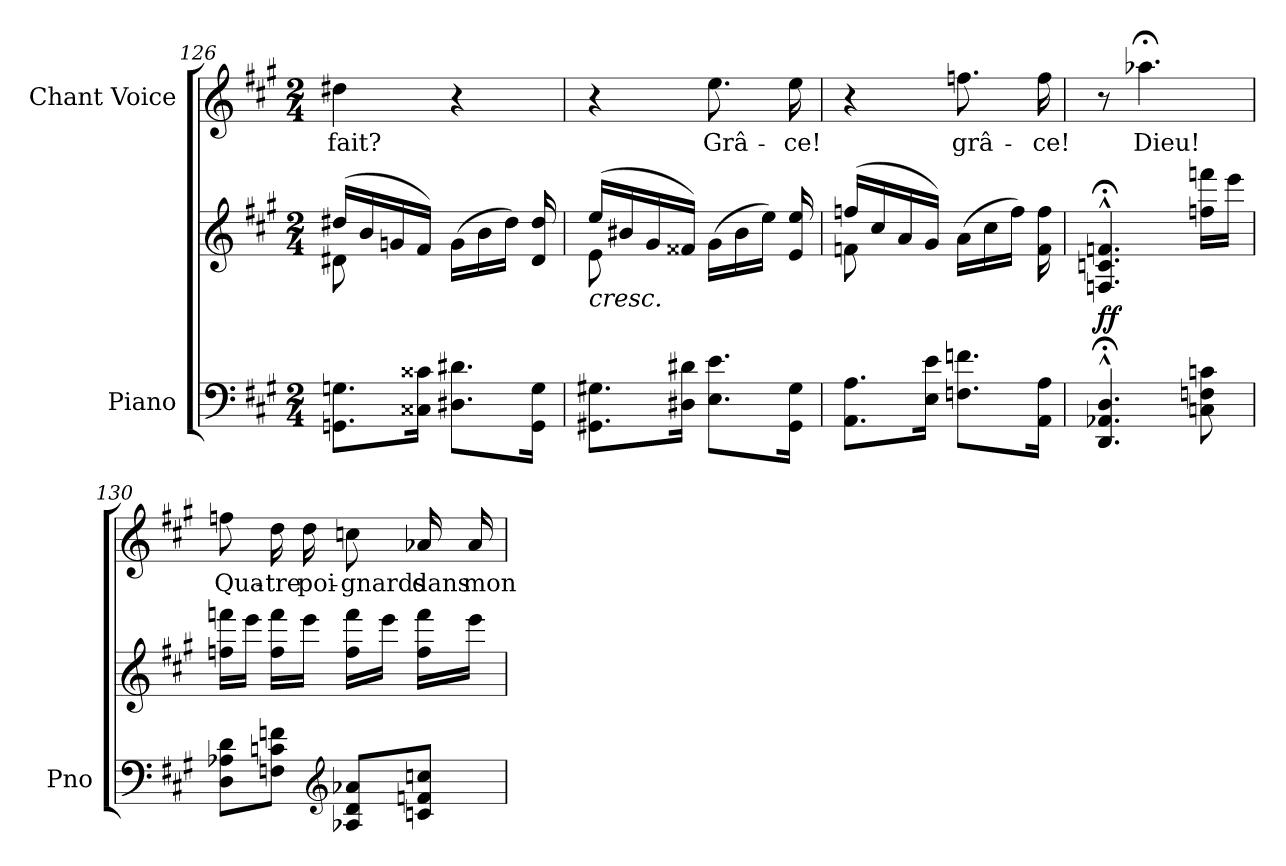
**kern	**kern	**dynam	**kern	**text
*part2	*part2	*part2	*part1	*part1
*staff3	*staff2	*staff2/3	*staff1	*staff1
*I"Piano	*	*	*I"Chant Voice	*
*I'Pno	*	*	*	*
!!LO:LB:g=z
*clefF4	*clefG2	*	*clefG2	*
*k[f#c#g#]	*k[f#c#g#]	*	*k[f#c#g#]	*
*M2/4	*M2/4	*	*M2/4	*
=126	=126	=126	=126	=126
*	*^	*	*	*
!	!	!	!	!	!LO:LY:b
8.GGn\ 8.Gn\L	(>16dd#X/LL	8d#X\	.	4dd#X\	fait?
.	16b/	.	.	.	.
.	16gn/	4.ryy	.	.	.
16C##X\ 16c##X\Jk	16f#/JJ)	.	.	.	.
8.D#X\ 8.d#X\L	(>16g\LL	.	.	4r	.
.	16b\	.	.	.	.
.	16dd#\JJ)	.	.	.	.
16GG\ 16G\Jk	16d#/ 16dd#/	.	.	.	.
=127	=127	=127	=127	=127	=127
!	!LO:TX:b:i:t=cresc.	!	!	!	!
8.GG#X\ 8.G#X\L	(>16ee/LL	8e\	.	4r	.
.	16b#X/	.	.	.	.
.	16g#/	4.ryy	.	.	.
16D#X\ 16d#X\Jk	16f##X/JJ)	.	.	.	.
!	!	!	!	!	!LO:LY:b
8.E\ 8.e\L	(>16g#\LL	.	.	8.ee\	Grâ-
.	16b#\	.	.	.	.
.	16ee\JJ)	.	.	.	.
!	!	!	!	!	!LO:LY:b
16GG#\ 16G#\Jk	16e/ 16ee/	.	.	16ee\	-ce!
=128	=128	=128	=128	=128	=128
8.AA\ 8.A\L	(>16ffn/LL	8fn\	.	4r	.
.	16cc#/	.	.	.	.
.	16a/	4.ryy	.	.	.
16E\ 16e\Jk	16g#/JJ)	.	.	.	.
!	!	!	!	!	!LO:LY:b
8.Fn\ 8.fn\L	(>16a\LL	.	.	8.ffn\	grâ-
.	16cc#\	.	.	.	.
.	16ff\JJ)	.	.	.	.
!	!	!	!	!	!LO:LY:b
16AA\ 16A\Jk	16f\ 16ff\	.	.	16ff\	-ce!
*	*v	*v	*	*	*
=129	=129	=129	=129	=129
!	!	!LO:DY:b	!	!
4.DD/;^^ 4.AA-X/;^^ 4.D/;^^	4.Fn/;<^^ 4.cn/;<^^ 4.fn/;<^^	ff	8r	.
!	!	!	!	!LO:LY:b
.	.	.	4.aa-X;<\	Dieu!
8Cn\ 8Fn\ 8cn\	16ffn\ 16fffn\LL	.	.	.
.	16eee\JJ	.	.	.
!!LO:LB:g=z
=130	=130	=130	=130	=130
!	!	!	!	!LO:LY:b
8D\ 8A-X\ 8d\L	16ffn\ 16fffn\LL	.	8ffn\	Qua-
.	16eee\JJ	.	.	.
!	!	!	!	!LO:LY:b
8Fn\ 8cn\ 8fn\J	16ff\ 16fff\LL	.	16dd\	-tre
!	!	!	!	!LO:LY:b
.	16eee\JJ	.	16dd\	poi-
*clefG2	*	*	*	*
!	!	!	!	!LO:LY:b
8A-X/ 8d/ 8a-X/L	16ff\ 16fff\LL	.	8ccn\	-gnards
.	16eee\JJ	.	.	.
!	!	!	!	!LO:LY:b
8cn/ 8fn/ 8ccn/J	16ff\ 16fff\LL	.	16a-X/	dans
!	!	!	!	!LO:LY:b
.	16eee\JJ	.	16a-/	mon
=	=	=	=	=
*-	*-	*-	*-	*-
